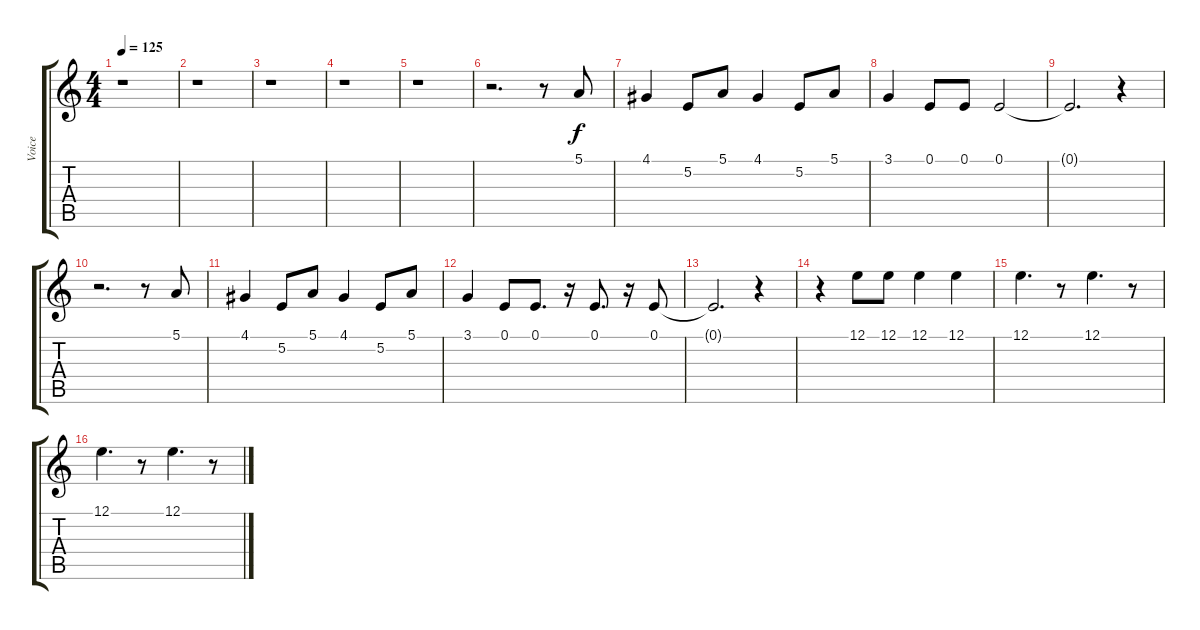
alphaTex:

\track ("Voice" "Voice") {instrument lead2sawtooth}
\staff {score tabs}
\tuning (E4 B3 G3 D3 A2 E2) {hide}
\ts (4 4)
\tempo 125
\clef g2
\ks c
r.1{dy f instrument lead2sawtooth} |
r.1 |
r.1 |
r.1 |
r.1 |
r.2{d} r.8 5.1.8 |
4.1.4 5.2.8 5.1.8 4.1.4 5.2.8 5.1.8 |
3.1.4 0.1.8 0.1.8 0.1.2 |
0.1{t}.2{d} r.4 |
r.2{d} r.8 5.1.8 |
4.1.4 5.2.8 5.1.8 4.1.4 5.2.8 5.1.8 |
3.1.4 0.1.8 0.1.8{d} r.16 0.1.8{d} r.16 0.1.8 |
0.1{t}.2{d} r.4 |
r.4 12.1.8 12.1.8 12.1.4 12.1.4 |
12.1.4{d} r.8 12.1.4{d} r.8 |
12.1.4{d} r.8 12.1.4{d} r.8
